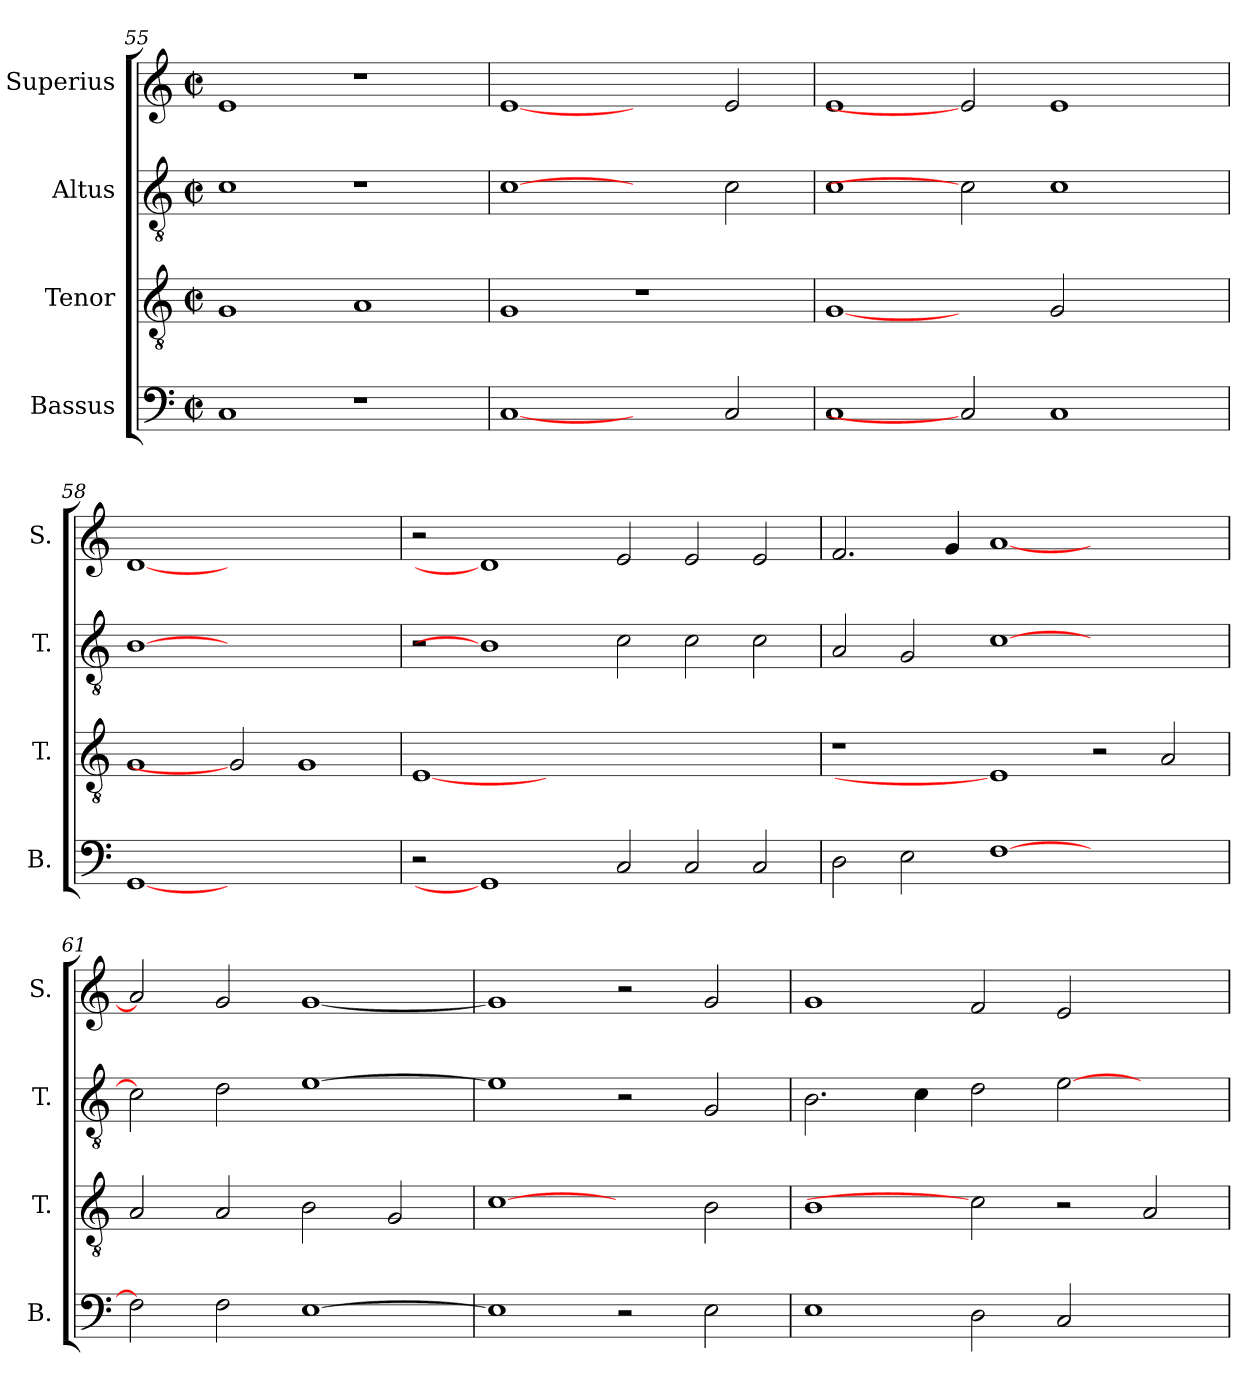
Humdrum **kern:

**kern	**kern	**kern	**kern
*part4	*part3	*part2	*part1
*staff4	*staff3	*staff2	*staff1
*I"Bassus	*I"Tenor	*I"Altus	*I"Superius
*I'B.	*I'T.	*I'T.	*I'S.
!!LO:LB:g=z
*clefF4	*clefGv2	*clefGv2	*clefG2
*	*ITrd7c12	*ITrd7c12	*
*k[]	*k[]	*k[]	*k[]
*C:	*C:	*C:	*C:
*M2/2	*M2/2	*M2/2	*M2/2
*met(c|)	*met(c|)	*met(c|)	*met(c|)
=55	=55	=55	=55
1Ci	1GGi	1Ci	1ei
1r	1AAi	1r	1r
=56	=56	=56	=56
[1Ci	1GGi	[1Ci	[1ei
2ryy	1r	2ryy	2ryy
2Ci/	.	2Ci\	2ei/
=57	=57	=57	=57
1Ci	[1GGi	1Ci	1ei
2Ci]	2ryy	2Ci]	2ei]
1Ci	2GGi/	1Ci	1ei
.	2ryy	.	.
=58	=58	=58	=58
[1GGi	1GGi	[1BBi	[1di
1.ryy	2GGi]	1.ryy	1.ryy
.	1GGi	.	.
=59	=59	=59	=59
2r	[1EEi	2r	2r
1GGi]	.	1BBi]	1di]
.	0ryy	.	.
2Ci/	.	2Ci\	2ei/
2Ci/	.	2Ci\	2ei/
2Ci/	.	2Ci\	2ei/
=60	=60	=60	=60
2Di\	1r	2AAi/	2.fi/
2Ei\	.	2GGi/	.
.	.	.	4gi/
[>1Fi	1EEi]	[>1Ci	[<1ai
1ryy	2r	1ryy	1ryy
.	2AAi/	.	.
!!LO:PB:g=z
=61	=61	=61	=61
2Fi\]	2AAi/	2Ci\]	2ai/]
2Fi\	2AAi/	2Di\	2gi/
[>1Ei	2BBi\	[>1Ei	[<1gi
.	2GGi/	.	.
=62	=62	=62	=62
1Ei]	[1Ci	1Ei]	1gi]
2r	2ryy	2r	2r
2Ei\	2BBi\	2GGi/	2gi/
=63	=63	=63	=63
1Ei	1BBi	2.BBi\	1gi
.	.	4Ci\	.
2Di\	2Ci]	2Di\	2fi/
2Ci/	2r	[>2Ei\	2ei/
2ryy	2AAi/	2ryy	2ryy
=	=	=	=
*-	*-	*-	*-
